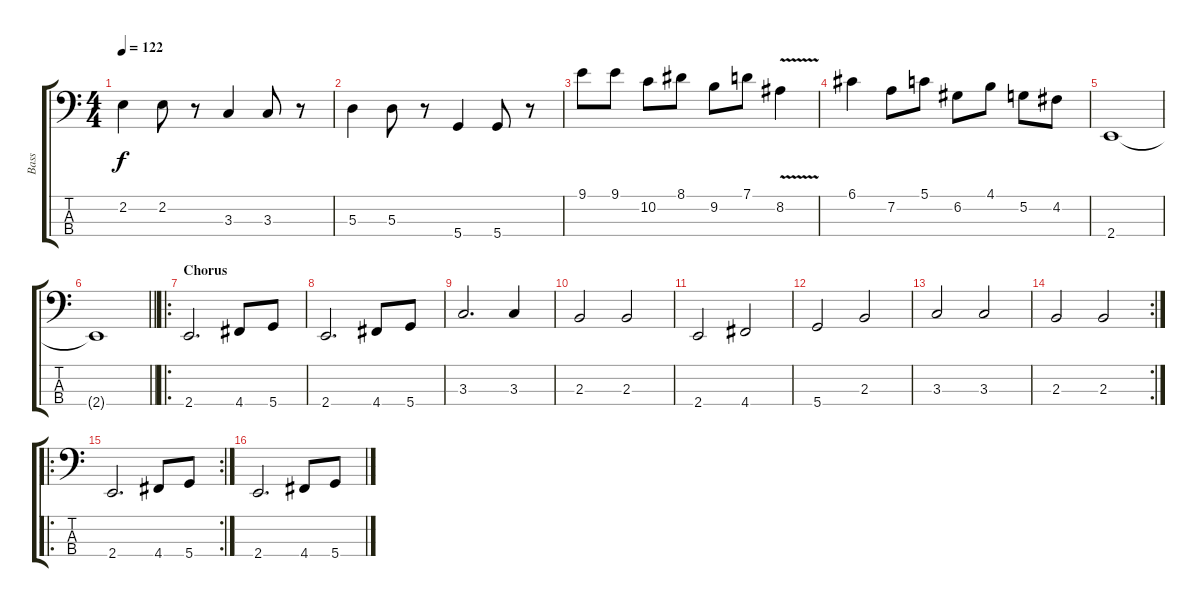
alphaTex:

\track ("Bass" "Bass") {instrument electricbassfinger}
\staff {score tabs}
\tuning (G2 D2 A1 D1) {hide}
\ts (4 4)
\tempo 122
\clef f4
\ks c
2.2.4{dy f} 2.2.8 r.8 3.3.4 3.3.8 r.8 |
5.3.4 5.3.8 r.8 5.4.4 5.4.8 r.8 |
9.1.8 9.1.8 10.2.8 8.1.8 9.2.8 7.1.8 8.2{v}.4 |
6.1.4 7.2.8 5.1.8 6.2.8 4.1.8 5.2.8 4.2.8 |
2.4.1 |
\barLineRight lightlight
2.4{t}.1 |
\ro
\section ("" "Chorus")
2.4.2{d} 4.4.8 5.4.8 |
2.4.2{d} 4.4.8 5.4.8 |
3.3.2{d} 3.3.4 |
2.3.2 2.3.2 |
2.4.2 4.4.2 |
5.4.2 2.3.2 |
3.3.2 3.3.2 |
\rc 2
2.3.2 2.3.2 |
\ro
\rc 2
2.4.2{d} 4.4.8 5.4.8 |
2.4.2{d} 4.4.8 5.4.8
